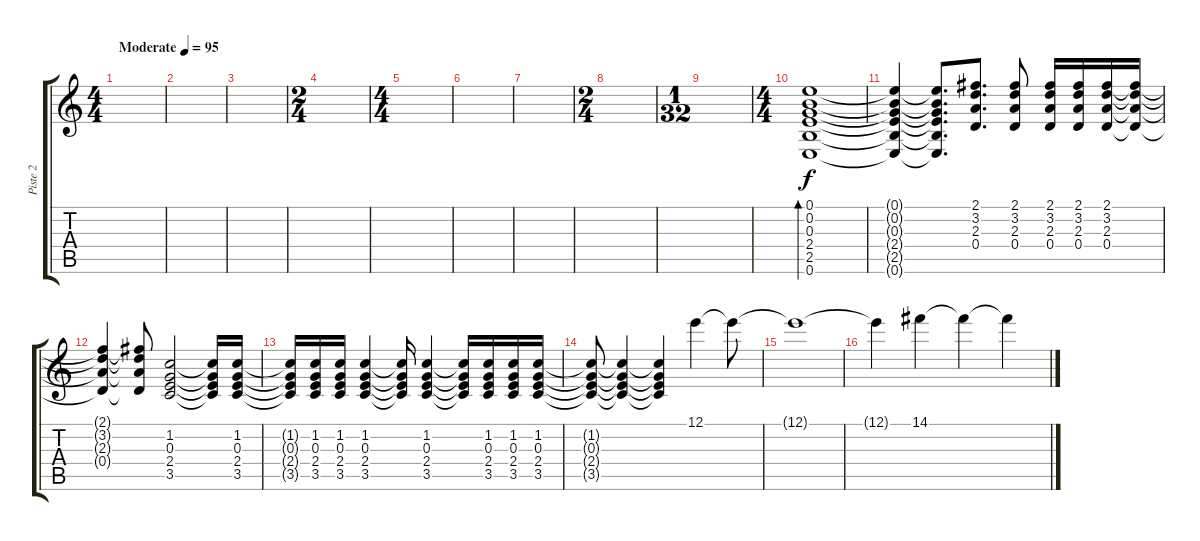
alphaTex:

\track ("Piste 2" "Piste 2") {instrument acousticguitarnylon}
\staff {score tabs}
\tuning (E4 B3 G3 D3 A2 E2) {hide}
\ts (4 4)
\tempo (95 "Moderate")
\clef g2
\ks c
|
|
|
\ts (2 4)
|
\ts (4 4)
|
|
|
\ts (2 4)
|
\ts (1 32)
|
\ts (4 4)
(0.1 0.2 0.3 2.4 2.5 0.6).1{bd 240} |
(0.1{t} 0.2{t} 0.3{t} 2.4{t} 2.5{t} 0.6{t}).4 (0.1{t} 0.2{t} 0.3{t} 2.4{t} 2.5{t} 0.6{t}).8{d} (2.1 3.2 2.3 0.4).8{d} (2.1 3.2 2.3 0.4).8 (2.1 3.2 2.3 0.4).16 (2.1 3.2 2.3 0.4).16 (2.1 3.2 2.3 0.4).16 (2.1{t} 3.2{t} 2.3{t} 0.4{t}).16 |
(2.1{t} 3.2{t} 2.3{t} 0.4{t}).4 (2.1{t} 3.2{t} 2.3{t} 0.4{t}).8 (1.2 0.3 2.4 3.5).2 (1.2{t} 0.3{t} 2.4{t} 3.5{t}).16 (1.2 0.3 2.4 3.5).16 |
(1.2{t} 0.3{t} 2.4{t} 3.5{t}).16 (1.2 0.3 2.4 3.5).16 (1.2 0.3 2.4 3.5).16 (1.2 0.3 2.4 3.5).4 (1.2{t} 0.3{t} 2.4{t} 3.5{t}).16 (1.2 0.3 2.4 3.5).4 (1.2{t} 0.3{t} 2.4{t} 3.5{t}).16 (1.2 0.3 2.4 3.5).16 (1.2 0.3 2.4 3.5).16 (1.2 0.3 2.4 3.5).16 |
(1.2{t} 0.3{t} 2.4{t} 3.5{t}).8 (1.2{t} 0.3{t} 2.4{t} 3.5{t}).4 (1.2{t} 0.3{t} 2.4{t} 3.5{t}).4 12.1.4 12.1{t}.8 |
12.1{t}.1 |
12.1{t}.4 14.1.4 14.1{t}.4 14.1{t}.4
